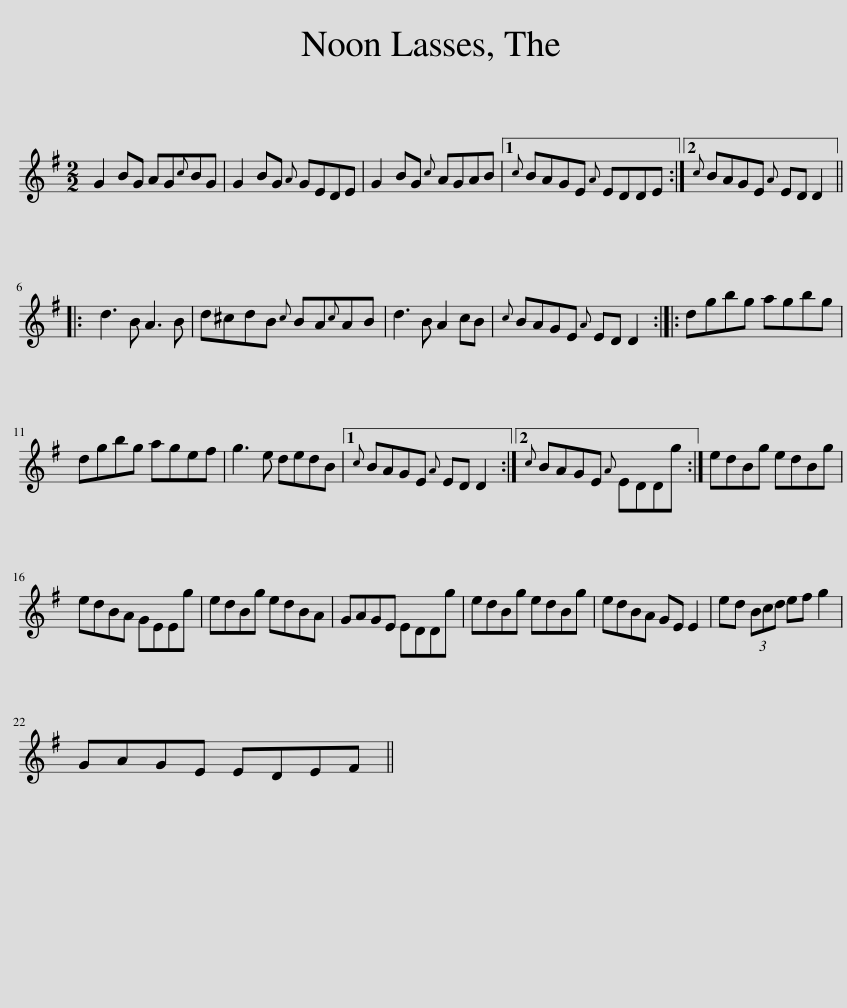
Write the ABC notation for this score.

X:1
L:1/8
M:2/2
I:linebreak $
K:G
V:1 treble
V:1
 G2 BG AG{c}BG | G2 BG{A} GEDE | G2 BG{c} AGAB |1{c} BAGE{A} EDDE :|2{c} BAGE{A} ED D2 |:$ %5
 d3 B A3 B | d^cdB{c} BA{c}AB | d3 B A2 cB |{c} BAGE{A} ED D2 :: dgbg agbg |$ %10
 dgbg agef | g3 e dedB |1{c} BAGE{A} ED D2 :|2{c} BAGE{A} EDDg :| edBg edBg |$ %15
 edBA GEEg | edBg edBA | GAGE EDDg | edBg edBg | edBA GE E2 | %20
 ed (3Bcd ef g2 |$ GAGE EDEF || %22
